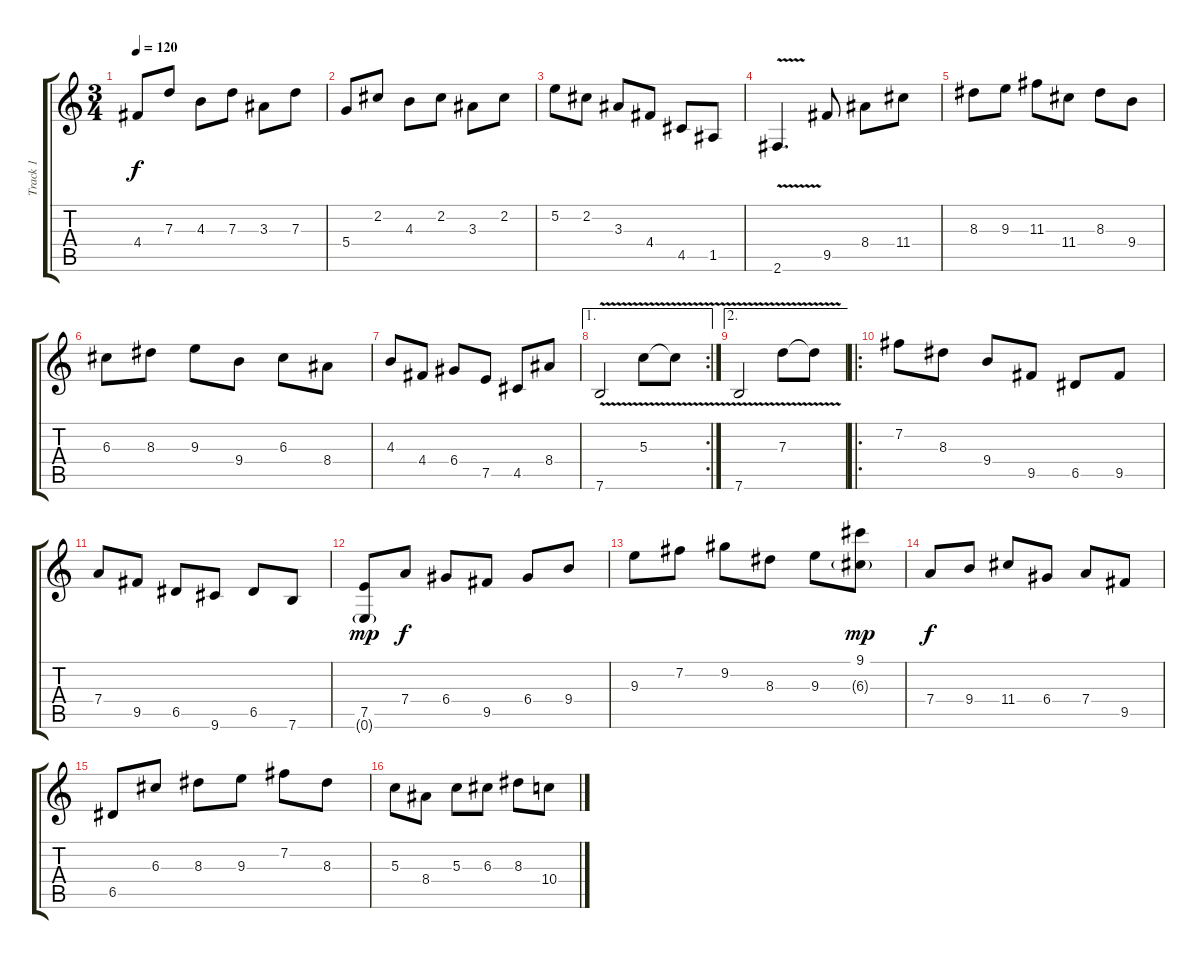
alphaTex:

\track ("Track 1" "Track 1") {instrument acousticguitarsteel}
\staff {score tabs}
\tuning (E4 B3 G3 D3 A2 E2) {hide}
\ts (3 4)
\tempo 120
\clef g2
\ks c
4.4.8{dy f} 7.3.8 4.3.8 7.3.8 3.3.8 7.3.8 |
5.4.8 2.2.8 4.3.8 2.2.8 3.3.8 2.2.8 |
5.2.8 2.2.8 3.3.8 4.4.8 4.5.8 1.5.8 |
2.6{v}.4{d} 9.5.8 8.4.8 11.4.8 |
8.3.8 9.3.8 11.3.8 11.4.8 8.3.8 9.4.8 |
6.3.8 8.3.8 9.3.8 9.4.8 6.3.8 8.4.8 |
4.3.8 4.4.8 6.4.8 7.5.8 4.5.8 8.4.8 |
\ae 1
\rc 2
7.6{v}.2 5.3{v}.8 5.3{t}.8 |
\ae 2
7.6{v}.2 7.3{v}.8 7.3{t}.8 |
\ro
7.2.8 8.3.8 9.4.8 9.5.8 6.5.8 9.5.8 |
7.4.8 9.5.8 6.5.8 9.6.8 6.5.8 7.6.8 |
(7.5 0.6{g}).8{dy mp} 7.4.8{dy f} 6.4.8 9.5.8 6.4.8 9.4.8 |
9.3.8 7.2.8 9.2.8 8.3.8 9.3.8 (9.1 6.3{g}).8{dy mp} |
7.4.8{dy f} 9.4.8 11.4.8 6.4.8 7.4.8 9.5.8 |
6.5.8 6.3.8 8.3.8 9.3.8 7.2.8 8.3.8 |
5.3.8 8.4.8 5.3.8 6.3.8 8.3.8 10.4.8
